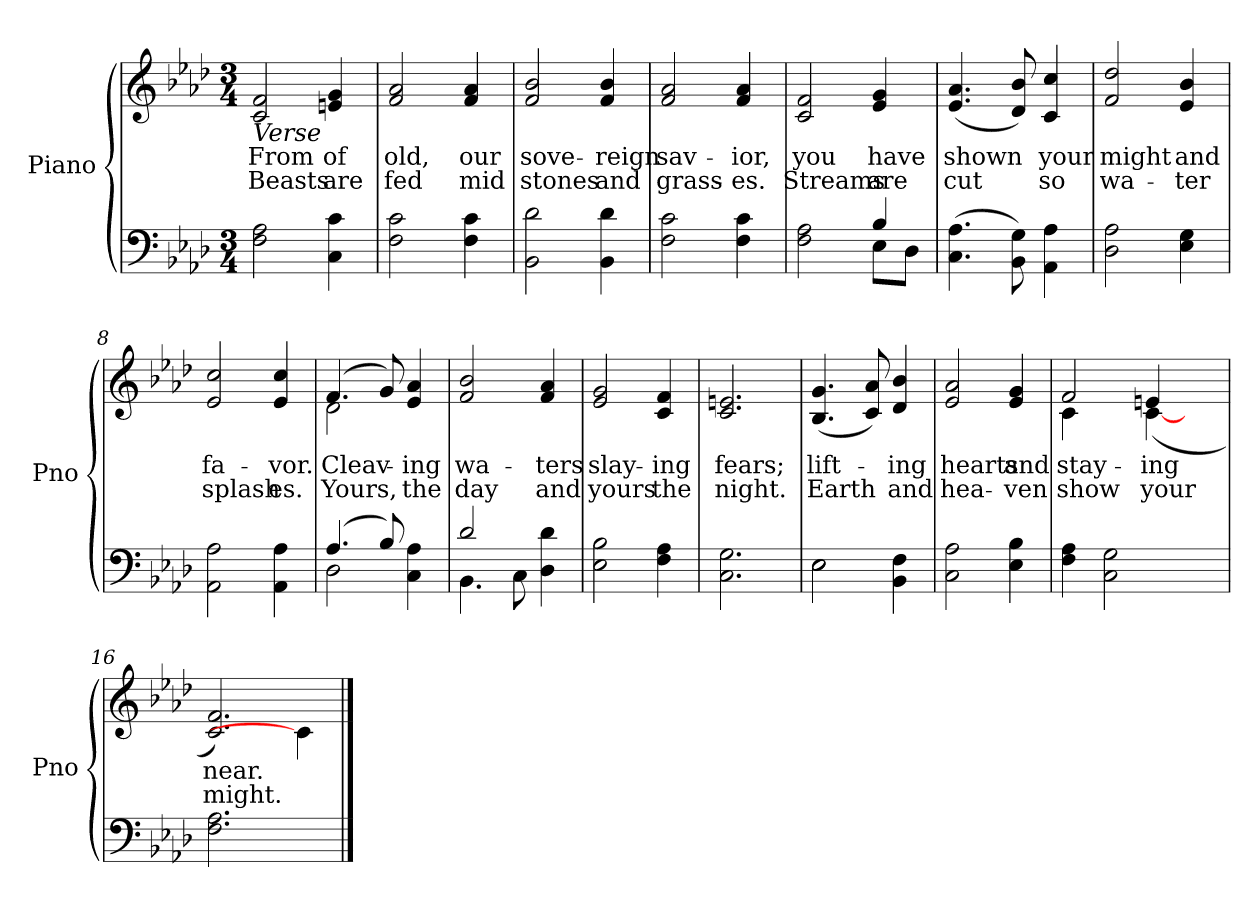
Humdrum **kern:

**kern	**kern	**text	**text
*part2	*part1	*part1	*part1
*staff2	*staff1	*staff1	*staff1
*I"Piano	*I"Piano	*	*
*I'Pno	*I'Pno	*	*
*clefF4	*clefG2	*	*
*k[b-e-a-d-]	*k[b-e-a-d-]	*	*
*M3/4	*M3/4	*	*
=1	=1	=1	=1
!	!LO:TX:b:i:t=Verse	!	!
!	!	!LO:LY:b	!LO:LY:b
2F\ 2A-\	2c/ 2f/	From	Beasts
!	!	!LO:LY:b	!LO:LY:b
4C\ 4c\	4en/ 4g/	of	are
=2	=2	=2	=2
!	!	!LO:LY:b	!LO:LY:b
2F\ 2c\	2f/ 2a-/	old,	fed
!	!	!LO:LY:b	!LO:LY:b
4F\ 4c\	4f/ 4a-/	our	mid
=3	=3	=3	=3
!	!	!LO:LY:b	!LO:LY:b
2BB-\ 2d-\	2f/ 2b-/	sove-	stones
!	!	!LO:LY:b	!LO:LY:b
4BB-\ 4d-\	4f/ 4b-/	-reign	and
=4	=4	=4	=4
!	!	!LO:LY:b	!LO:LY:b
2F\ 2c\	2f/ 2a-/	sav-	grass-
!	!	!LO:LY:b	!LO:LY:b
4F\ 4c\	4f/ 4a-/	-ior,	-es.
!!LO:LB:g=z
=5	=5	=5	=5
*^	*	*	*
!	!	!	!LO:LY:b	!LO:LY:b
2F\ 2A-\	2ryy	2c/ 2f/	you	Streams
!	!	!	!LO:LY:b	!LO:LY:b
8E-\L	4B-/	4e-/ 4g/	have	are
8D-\J	.	.	.	.
*v	*v	*	*	*
=6	=6	=6	=6
!	!	!LO:LY:b	!LO:LY:b
(4.C\ 4.A-\	(4.e-/ 4.a-/	shown	cut
8BB-\ 8G\)	8d-/ 8b-/)	.	.
!	!	!LO:LY:b	!LO:LY:b
4AA-\ 4A-\	4c/ 4cc/	your	so
=7	=7	=7	=7
!	!	!LO:LY:b	!LO:LY:b
2D-\ 2A-\	2f/ 2dd-/	might	wa-
!	!	!LO:LY:b	!LO:LY:b
4E-\ 4G\	4e-/ 4b-/	and	-ter
=8	=8	=8	=8
!	!	!LO:LY:b	!LO:LY:b
2AA-\ 2A-\	2e-/ 2cc/	fa-	splash-
!	!	!LO:LY:b	!LO:LY:b
4AA-\ 4A-\	4e-/ 4cc/	-vor.	-es.
!!LO:LB:g=z
=9	=9	=9	=9
*^	*	*	*
!	!	!	!LO:LY:b	!LO:LY:b
*	*	*^	*	*
(4.A-/	2D-\	(4.f/	2d-\	Cleav-	Yours,
8B-/)	.	8g/)	.	.	.
!	!	!	!	!LO:LY:b	!LO:LY:b
4C\ 4A-\	4ryy	4e-/ 4a-/	4ryy	-ing	the
=10	=10	=10	=10	=10	=10
!	!	!	!	!LO:LY:b	!LO:LY:b
*	*	*v	*v	*	*
4.BB-\	2d-/	2f/ 2b-/	wa-	day
8C\	.	.	.	.
!	!	!	!LO:LY:b	!LO:LY:b
4D-\ 4d-\	4ryy	4f/ 4a-/	-ters	and
=11	=11	=11	=11	=11
!	!	!	!LO:LY:b	!LO:LY:b
*v	*v	*	*	*
2E-\ 2B-\	2e-/ 2g/	slay-	yours
!	!	!LO:LY:b	!LO:LY:b
4F\ 4A-\	4c/ 4f/	-ing	the
=12	=12	=12	=12
!	!	!LO:LY:b	!LO:LY:b
2.C\ 2.G\	2.c/ 2.en/	fears;	night.
!!LO:LB:g=z
=13	=13	=13	=13
*^	*	*	*
!	!	!	!LO:LY:b	!LO:LY:b
2E-\	2E-\	(4.B-/ 4.g/	lift-	Earth
.	.	8c/ 8a-/)	.	.
!	!	!	!LO:LY:b	!LO:LY:b
4BB-\ 4F\	4ryy	4d-/ 4b-/	-ing	and
=14	=14	=14	=14	=14
!	!	!	!LO:LY:b	!LO:LY:b
*v	*v	*	*	*
2C\ 2A-\	2e-/ 2a-/	hearts	hea-
!	!	!LO:LY:b	!LO:LY:b
4E-\ 4B-\	4e-/ 4g/	and	-ven
=15	=15	=15	=15
!	!	!LO:LY:b	!LO:LY:b
*	*^	*	*
4F\ 4A-\	4c\	2f/	stay-	show
2C\ 2G\	(4ryy	.	.	.
!	!	!	!LO:LY:b	!LO:LY:b
.	4en/)	([4c\	-ing	your
4ryy	4ryy	4ryy	.	.
=16	=16	=16	=16	=16
!	!	!	!LO:LY:b	!LO:LY:b
*	*v	*v	*	*
2.F\ 2.A-\	2.c/ 2.f/)	near.	might.
4ryy	4c\]	.	.
==	==	==	==
*-	*-	*-	*-
